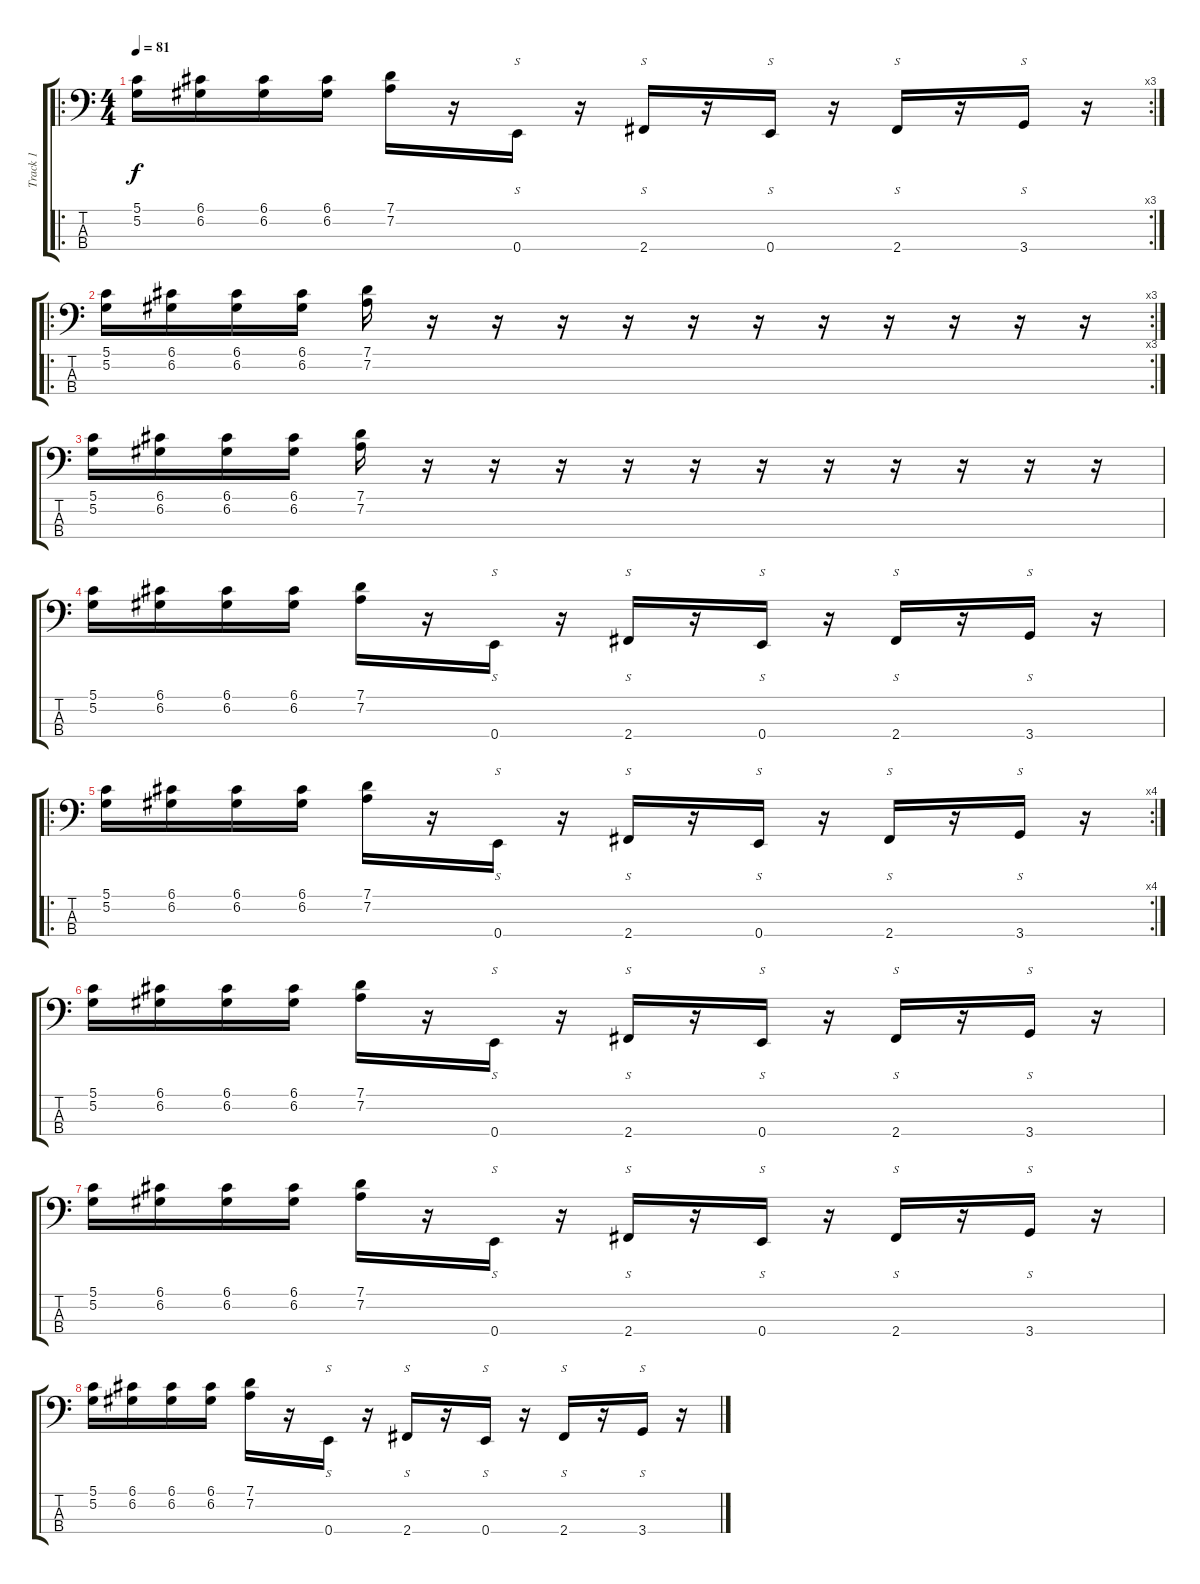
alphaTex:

\track ("Track 1" "Track 1") {instrument electricbassfinger}
\staff {score tabs}
\tuning (G2 D2 A1 E1) {hide}
\ro
\rc 3
\ts (4 4)
\tempo 81
\clef f4
\ks c
(5.1 5.2).16{dy f} (6.1 6.2).16 (6.1 6.2).16 (6.1 6.2).16 (7.1 7.2).16 r.16 0.4.16{s} r.16 2.4.16{s} r.16 0.4.16{s} r.16 2.4.16{s} r.16 3.4.16{s} r.16 |
\ro
\rc 3
(5.1 5.2).16 (6.1 6.2).16 (6.1 6.2).16 (6.1 6.2).16 (7.1 7.2).16 r.16 r.16 r.16 r.16 r.16 r.16 r.16 r.16 r.16 r.16 r.16 |
(5.1 5.2).16 (6.1 6.2).16 (6.1 6.2).16 (6.1 6.2).16 (7.1 7.2).16 r.16 r.16 r.16 r.16 r.16 r.16 r.16 r.16 r.16 r.16 r.16 |
(5.1 5.2).16 (6.1 6.2).16 (6.1 6.2).16 (6.1 6.2).16 (7.1 7.2).16 r.16 0.4.16{s} r.16 2.4.16{s} r.16 0.4.16{s} r.16 2.4.16{s} r.16 3.4.16{s} r.16 |
\ro
\rc 4
(5.1 5.2).16 (6.1 6.2).16 (6.1 6.2).16 (6.1 6.2).16 (7.1 7.2).16 r.16 0.4.16{s} r.16 2.4.16{s} r.16 0.4.16{s} r.16 2.4.16{s} r.16 3.4.16{s} r.16 |
(5.1 5.2).16 (6.1 6.2).16 (6.1 6.2).16 (6.1 6.2).16 (7.1 7.2).16 r.16 0.4.16{s} r.16 2.4.16{s} r.16 0.4.16{s} r.16 2.4.16{s} r.16 3.4.16{s} r.16 |
(5.1 5.2).16 (6.1 6.2).16 (6.1 6.2).16 (6.1 6.2).16 (7.1 7.2).16 r.16 0.4.16{s} r.16 2.4.16{s} r.16 0.4.16{s} r.16 2.4.16{s} r.16 3.4.16{s} r.16 |
(5.1 5.2).16 (6.1 6.2).16 (6.1 6.2).16 (6.1 6.2).16 (7.1 7.2).16 r.16 0.4.16{s} r.16 2.4.16{s} r.16 0.4.16{s} r.16 2.4.16{s} r.16 3.4.16{s} r.16
